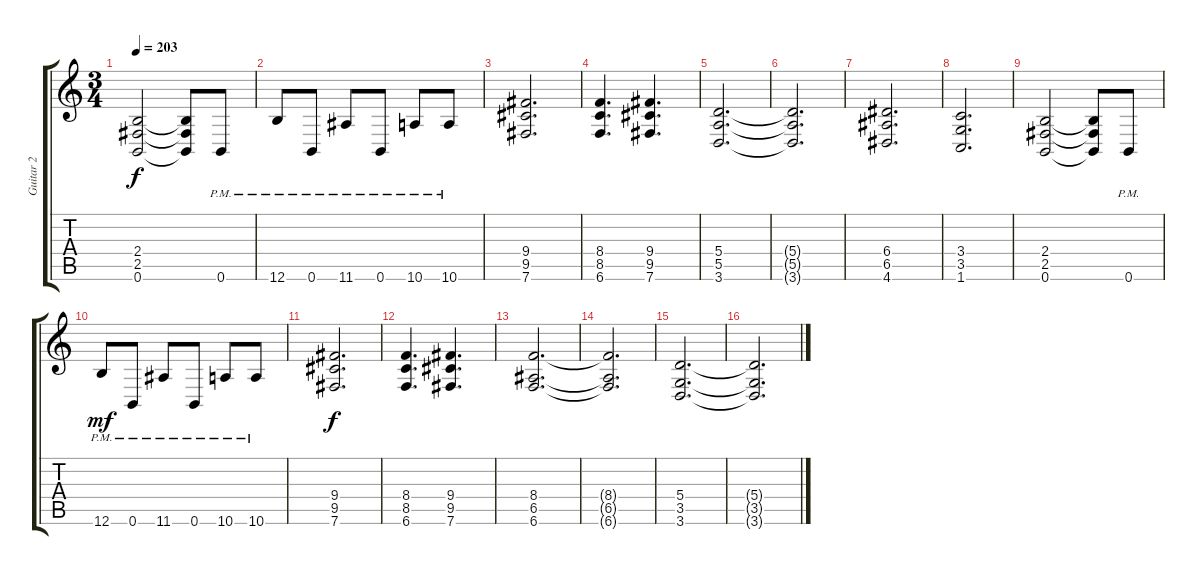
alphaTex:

\track ("Guitar 2" "Guitar 2") {instrument distortionguitar}
\staff {score tabs}
\tuning (B3 Gb3 D3 A2 E2 B1) {hide}
\ts (3 4)
\tempo 203
\clef g2
\ks c
(2.4 2.5 0.6).2{dy f} (2.4{t} 2.5{t} 0.6{t}).8 0.6{pm}.8 |
12.6{pm}.8 0.6{pm}.8 11.6{pm}.8 0.6{pm}.8 10.6{pm}.8 10.6{pm}.8 |
(9.4 9.5 7.6).2{d} |
(8.4 8.5 6.6).4{d} (9.4 9.5 7.6).4{d} |
(5.4 5.5 3.6).2{d} |
(5.4{t} 5.5{t} 3.6{t}).2{d} |
(6.4 6.5 4.6).2{d} |
(3.4 3.5 1.6).2{d} |
(2.4 2.5 0.6).2 (2.4{t} 2.5{t} 0.6{t}).8 0.6{pm}.8 |
12.6{pm}.8{dy mf} 0.6{pm}.8 11.6{pm}.8 0.6{pm}.8 10.6{pm}.8 10.6{pm}.8 |
(9.4 9.5 7.6).2{d dy f} |
(8.4 8.5 6.6).4{d} (9.4 9.5 7.6).4{d} |
(8.4 6.5 6.6).2{d} |
(8.4{t} 6.5{t} 6.6{t}).2{d} |
(5.4 3.5 3.6).2{d} |
(5.4{t} 3.5{t} 3.6{t}).2{d}
